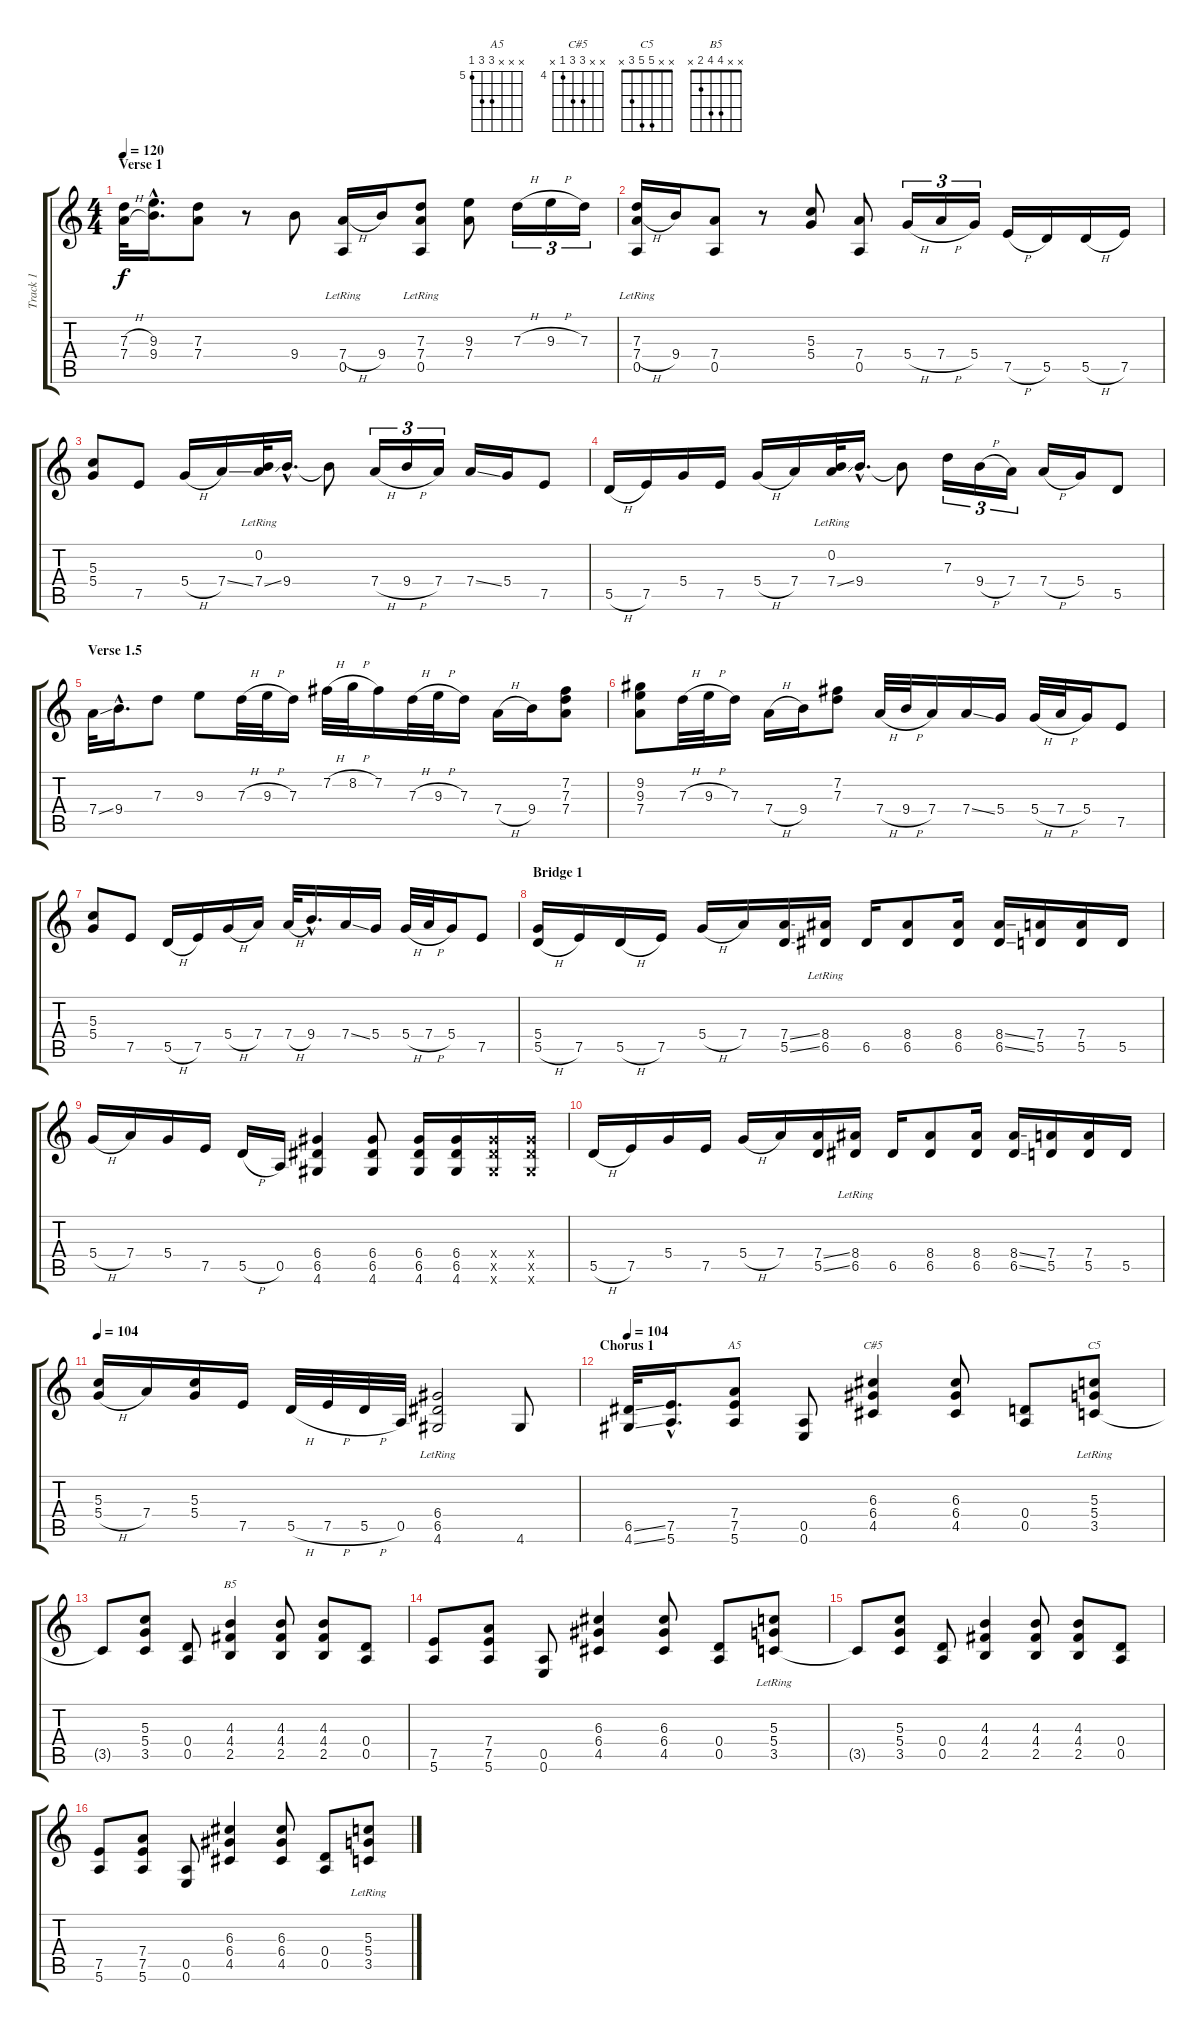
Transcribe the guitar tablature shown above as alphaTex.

\track ("Track 1" "Track 1") {instrument electricguitarclean}
\staff {score tabs}
\tuning (E4 B3 G3 D3 A2 E2) {hide}
\chord ("A5" x x x 7 7 5) {firstfret 5}
\chord ("C#5" x x 6 6 4 x) {firstfret 4}
\chord ("C5" x x 5 5 3 x)
\chord ("B5" x x 4 4 2 x)
\ts (4 4)
\section ("" "Verse 1")
\tempo 120
\clef g2
\ks c
(7.3{h} 7.4{h}).32{dy f instrument electricguitarclean} (9.3{hac} 9.4{hac}).16{d} (7.3 7.4).8 r.8 9.4.8 (7.4{h} 0.5{lr}).16 9.4.16 (7.3 7.4 0.5{lr}).8 (9.3 7.4).8 7.3{h}.16{tu (3 2)} 9.3{h}.16{tu (3 2)} 7.3.16{tu (3 2)} |
(7.3 7.4{h} 0.5{lr}).16 9.4.16 (7.4 0.5).8 r.8 (5.3 5.4).8 (7.4 0.5).8 5.4{h}.16{tu (3 2)} 7.4{h}.16{tu (3 2)} 5.4.16{tu (3 2)} 7.5{h}.16 5.5.16 5.5{h}.16 7.5.16 |
(5.3 5.4).8 7.5.8 5.4{h}.16 7.4{ss}.16 (0.2{lr} 7.4{ss}).32 9.4{hac}.16{d} 9.4{t}.8 7.4{h}.16{tu (3 2)} 9.4{h}.16{tu (3 2)} 7.4.16{tu (3 2)} 7.4{ss}.16 5.4.16 7.5.8 |
5.5{h}.16 7.5.16 5.4.16 7.5.16 5.4{h}.16 7.4.16 (0.2{lr} 7.4{ss}).32 9.4{hac}.16{d} 9.4{t}.8 7.3.16{tu (3 2)} 9.4{h}.16{tu (3 2)} 7.4.16{tu (3 2)} 7.4{h}.16 5.4.16 5.5.8 |
\section ("" "Verse 1.5")
7.4{ss}.32 9.4{hac}.16{d} 7.3.8 9.3.8 7.3{h}.32 9.3{h}.32 7.3.16 7.2{h}.32 8.2{h}.32 7.2.16 7.3{h}.32 9.3{h}.32 7.3.16 7.4{h}.16 9.4.16 (7.2 7.3 7.4).8 |
(9.2 9.3 7.4).8 7.3{h}.32 9.3{h}.32 7.3.16 7.4{h}.16 9.4.16 (7.2 7.3).8 7.4{h}.32 9.4{h}.32 7.4.16 7.4{ss}.16 5.4.16 5.4{h}.32 7.4{h}.32 5.4.16 7.5.8 |
(5.3 5.4).8 7.5.8 5.5{h}.16 7.5.16 5.4{h}.16 7.4.16 7.4{h}.32 9.4{hac}.16{d} 7.4{ss}.16 5.4.16 5.4{h}.32 7.4{h}.32 5.4.16 7.5.8 |
\section ("" "Bridge 1")
(5.4 5.5{h}).16 7.5.16 5.5{h}.16 7.5.16 5.4{h}.16 7.4.16 (7.4{ss} 5.5{ss}).16 (8.4{lr} 6.5).16 6.5.16 (8.4 6.5).8 (8.4 6.5).16 (8.4{ss} 6.5{ss}).16 (7.4 5.5).16 (7.4 5.5).16 5.5.16 |
5.4{h}.16 7.4.16 5.4.16 7.5.16 5.5{h}.16 0.5.16 (6.4 6.5 4.6).4 (6.4 6.5 4.6).8 (6.4 6.5 4.6).16 (6.4 6.5 4.6).16 (6.4{x} 6.5{x} 4.6{x}).16 (6.4{x} 6.5{x} 4.6{x}).16 |
5.5{h}.16 7.5.16 5.4.16 7.5.16 5.4{h}.16 7.4.16 (7.4{ss} 5.5{ss}).16 (8.4{lr} 6.5).16 6.5.16 (8.4 6.5).8 (8.4 6.5).16 (8.4{ss} 6.5{ss}).16 (7.4 5.5).16 (7.4 5.5).16 5.5.16 |
\tempo 104
(5.3 5.4{h}).16 7.4.16 (5.3 5.4).16 7.5.16 5.5{h}.32 7.5{h}.32 5.5{h}.32 0.5.32 (6.4{lr} 6.5{lr} 4.6).2 4.6.8 |
\section ("" "Chorus 1")
\tempo 104
(6.5{ss} 4.6{ss}).32 (7.5{hac} 5.6{hac}).16{d} (7.4 7.5 5.6).8{ch "A5"} (0.5 0.6).8 (6.3 6.4 4.5).4{ch "C#5"} (6.3 6.4 4.5).8 (0.4 0.5).8 (5.3{lr} 5.4{lr} 3.5).8{ch "C5"} |
3.5{t}.8 (5.3 5.4 3.5).8 (0.4 0.5).8 (4.3 4.4 2.5).4{ch "B5"} (4.3 4.4 2.5).8 (4.3 4.4 2.5).8 (0.4 0.5).8 |
(7.5 5.6).8 (7.4 7.5 5.6).8 (0.5 0.6).8 (6.3 6.4 4.5).4 (6.3 6.4 4.5).8 (0.4 0.5).8 (5.3{lr} 5.4{lr} 3.5).8 |
3.5{t}.8 (5.3 5.4 3.5).8 (0.4 0.5).8 (4.3 4.4 2.5).4 (4.3 4.4 2.5).8 (4.3 4.4 2.5).8 (0.4 0.5).8 |
(7.5 5.6).8 (7.4 7.5 5.6).8 (0.5 0.6).8 (6.3 6.4 4.5).4 (6.3 6.4 4.5).8 (0.4 0.5).8 (5.3{lr} 5.4{lr} 3.5).8
